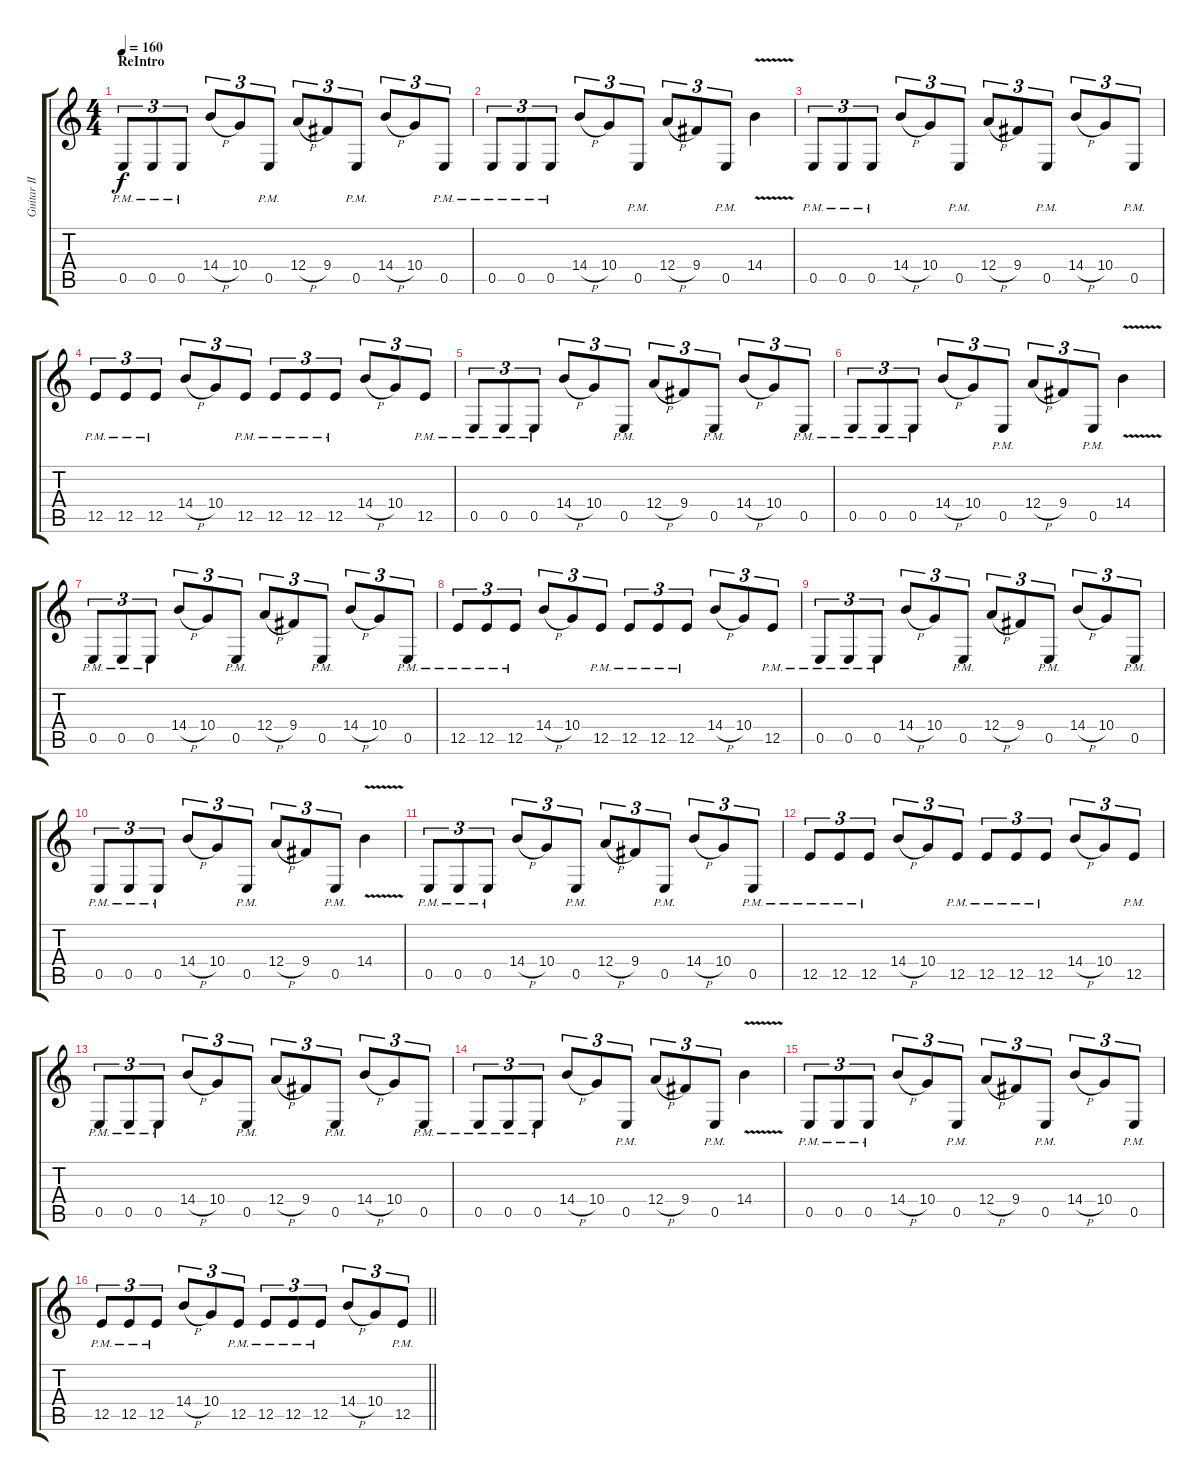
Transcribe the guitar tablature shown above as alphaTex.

\track ("Guitar II" "Guitar II") {instrument distortionguitar}
\staff {score tabs}
\tuning (B3 Gb3 D3 A2 E2 B1) {hide}
\ts (4 4)
\section ("" "ReIntro")
\tempo 160
\clef g2
\ks c
0.5{pm}.8{tu (3 2) dy f} 0.5{pm}.8{tu (3 2)} 0.5{pm}.8{tu (3 2)} 14.4{h}.8{tu (3 2)} 10.4.8{tu (3 2)} 0.5{pm}.8{tu (3 2)} 12.4{h}.8{tu (3 2)} 9.4.8{tu (3 2)} 0.5{pm}.8{tu (3 2)} 14.4{h}.8{tu (3 2)} 10.4.8{tu (3 2)} 0.5{pm}.8{tu (3 2)} |
0.5{pm}.8{tu (3 2)} 0.5{pm}.8{tu (3 2)} 0.5{pm}.8{tu (3 2)} 14.4{h}.8{tu (3 2)} 10.4.8{tu (3 2)} 0.5{pm}.8{tu (3 2)} 12.4{h}.8{tu (3 2)} 9.4.8{tu (3 2)} 0.5{pm}.8{tu (3 2)} 14.4{v}.4 |
0.5{pm}.8{tu (3 2)} 0.5{pm}.8{tu (3 2)} 0.5{pm}.8{tu (3 2)} 14.4{h}.8{tu (3 2)} 10.4.8{tu (3 2)} 0.5{pm}.8{tu (3 2)} 12.4{h}.8{tu (3 2)} 9.4.8{tu (3 2)} 0.5{pm}.8{tu (3 2)} 14.4{h}.8{tu (3 2)} 10.4.8{tu (3 2)} 0.5{pm}.8{tu (3 2)} |
12.5{pm}.8{tu (3 2)} 12.5{pm}.8{tu (3 2)} 12.5{pm}.8{tu (3 2)} 14.4{h}.8{tu (3 2)} 10.4.8{tu (3 2)} 12.5{pm}.8{tu (3 2)} 12.5{pm}.8{tu (3 2)} 12.5{pm}.8{tu (3 2)} 12.5{pm}.8{tu (3 2)} 14.4{h}.8{tu (3 2)} 10.4.8{tu (3 2)} 12.5{pm}.8{tu (3 2)} |
0.5{pm}.8{tu (3 2)} 0.5{pm}.8{tu (3 2)} 0.5{pm}.8{tu (3 2)} 14.4{h}.8{tu (3 2)} 10.4.8{tu (3 2)} 0.5{pm}.8{tu (3 2)} 12.4{h}.8{tu (3 2)} 9.4.8{tu (3 2)} 0.5{pm}.8{tu (3 2)} 14.4{h}.8{tu (3 2)} 10.4.8{tu (3 2)} 0.5{pm}.8{tu (3 2)} |
0.5{pm}.8{tu (3 2)} 0.5{pm}.8{tu (3 2)} 0.5{pm}.8{tu (3 2)} 14.4{h}.8{tu (3 2)} 10.4.8{tu (3 2)} 0.5{pm}.8{tu (3 2)} 12.4{h}.8{tu (3 2)} 9.4.8{tu (3 2)} 0.5{pm}.8{tu (3 2)} 14.4{v}.4 |
0.5{pm}.8{tu (3 2)} 0.5{pm}.8{tu (3 2)} 0.5{pm}.8{tu (3 2)} 14.4{h}.8{tu (3 2)} 10.4.8{tu (3 2)} 0.5{pm}.8{tu (3 2)} 12.4{h}.8{tu (3 2)} 9.4.8{tu (3 2)} 0.5{pm}.8{tu (3 2)} 14.4{h}.8{tu (3 2)} 10.4.8{tu (3 2)} 0.5{pm}.8{tu (3 2)} |
12.5{pm}.8{tu (3 2)} 12.5{pm}.8{tu (3 2)} 12.5{pm}.8{tu (3 2)} 14.4{h}.8{tu (3 2)} 10.4.8{tu (3 2)} 12.5{pm}.8{tu (3 2)} 12.5{pm}.8{tu (3 2)} 12.5{pm}.8{tu (3 2)} 12.5{pm}.8{tu (3 2)} 14.4{h}.8{tu (3 2)} 10.4.8{tu (3 2)} 12.5{pm}.8{tu (3 2)} |
0.5{pm}.8{tu (3 2)} 0.5{pm}.8{tu (3 2)} 0.5{pm}.8{tu (3 2)} 14.4{h}.8{tu (3 2)} 10.4.8{tu (3 2)} 0.5{pm}.8{tu (3 2)} 12.4{h}.8{tu (3 2)} 9.4.8{tu (3 2)} 0.5{pm}.8{tu (3 2)} 14.4{h}.8{tu (3 2)} 10.4.8{tu (3 2)} 0.5{pm}.8{tu (3 2)} |
0.5{pm}.8{tu (3 2)} 0.5{pm}.8{tu (3 2)} 0.5{pm}.8{tu (3 2)} 14.4{h}.8{tu (3 2)} 10.4.8{tu (3 2)} 0.5{pm}.8{tu (3 2)} 12.4{h}.8{tu (3 2)} 9.4.8{tu (3 2)} 0.5{pm}.8{tu (3 2)} 14.4{v}.4 |
0.5{pm}.8{tu (3 2)} 0.5{pm}.8{tu (3 2)} 0.5{pm}.8{tu (3 2)} 14.4{h}.8{tu (3 2)} 10.4.8{tu (3 2)} 0.5{pm}.8{tu (3 2)} 12.4{h}.8{tu (3 2)} 9.4.8{tu (3 2)} 0.5{pm}.8{tu (3 2)} 14.4{h}.8{tu (3 2)} 10.4.8{tu (3 2)} 0.5{pm}.8{tu (3 2)} |
12.5{pm}.8{tu (3 2)} 12.5{pm}.8{tu (3 2)} 12.5{pm}.8{tu (3 2)} 14.4{h}.8{tu (3 2)} 10.4.8{tu (3 2)} 12.5{pm}.8{tu (3 2)} 12.5{pm}.8{tu (3 2)} 12.5{pm}.8{tu (3 2)} 12.5{pm}.8{tu (3 2)} 14.4{h}.8{tu (3 2)} 10.4.8{tu (3 2)} 12.5{pm}.8{tu (3 2)} |
0.5{pm}.8{tu (3 2)} 0.5{pm}.8{tu (3 2)} 0.5{pm}.8{tu (3 2)} 14.4{h}.8{tu (3 2)} 10.4.8{tu (3 2)} 0.5{pm}.8{tu (3 2)} 12.4{h}.8{tu (3 2)} 9.4.8{tu (3 2)} 0.5{pm}.8{tu (3 2)} 14.4{h}.8{tu (3 2)} 10.4.8{tu (3 2)} 0.5{pm}.8{tu (3 2)} |
0.5{pm}.8{tu (3 2)} 0.5{pm}.8{tu (3 2)} 0.5{pm}.8{tu (3 2)} 14.4{h}.8{tu (3 2)} 10.4.8{tu (3 2)} 0.5{pm}.8{tu (3 2)} 12.4{h}.8{tu (3 2)} 9.4.8{tu (3 2)} 0.5{pm}.8{tu (3 2)} 14.4{v}.4 |
0.5{pm}.8{tu (3 2)} 0.5{pm}.8{tu (3 2)} 0.5{pm}.8{tu (3 2)} 14.4{h}.8{tu (3 2)} 10.4.8{tu (3 2)} 0.5{pm}.8{tu (3 2)} 12.4{h}.8{tu (3 2)} 9.4.8{tu (3 2)} 0.5{pm}.8{tu (3 2)} 14.4{h}.8{tu (3 2)} 10.4.8{tu (3 2)} 0.5{pm}.8{tu (3 2)} |
\barLineRight lightlight
12.5{pm}.8{tu (3 2)} 12.5{pm}.8{tu (3 2)} 12.5{pm}.8{tu (3 2)} 14.4{h}.8{tu (3 2)} 10.4.8{tu (3 2)} 12.5{pm}.8{tu (3 2)} 12.5{pm}.8{tu (3 2)} 12.5{pm}.8{tu (3 2)} 12.5{pm}.8{tu (3 2)} 14.4{h}.8{tu (3 2)} 10.4.8{tu (3 2)} 12.5{pm}.8{tu (3 2)}
